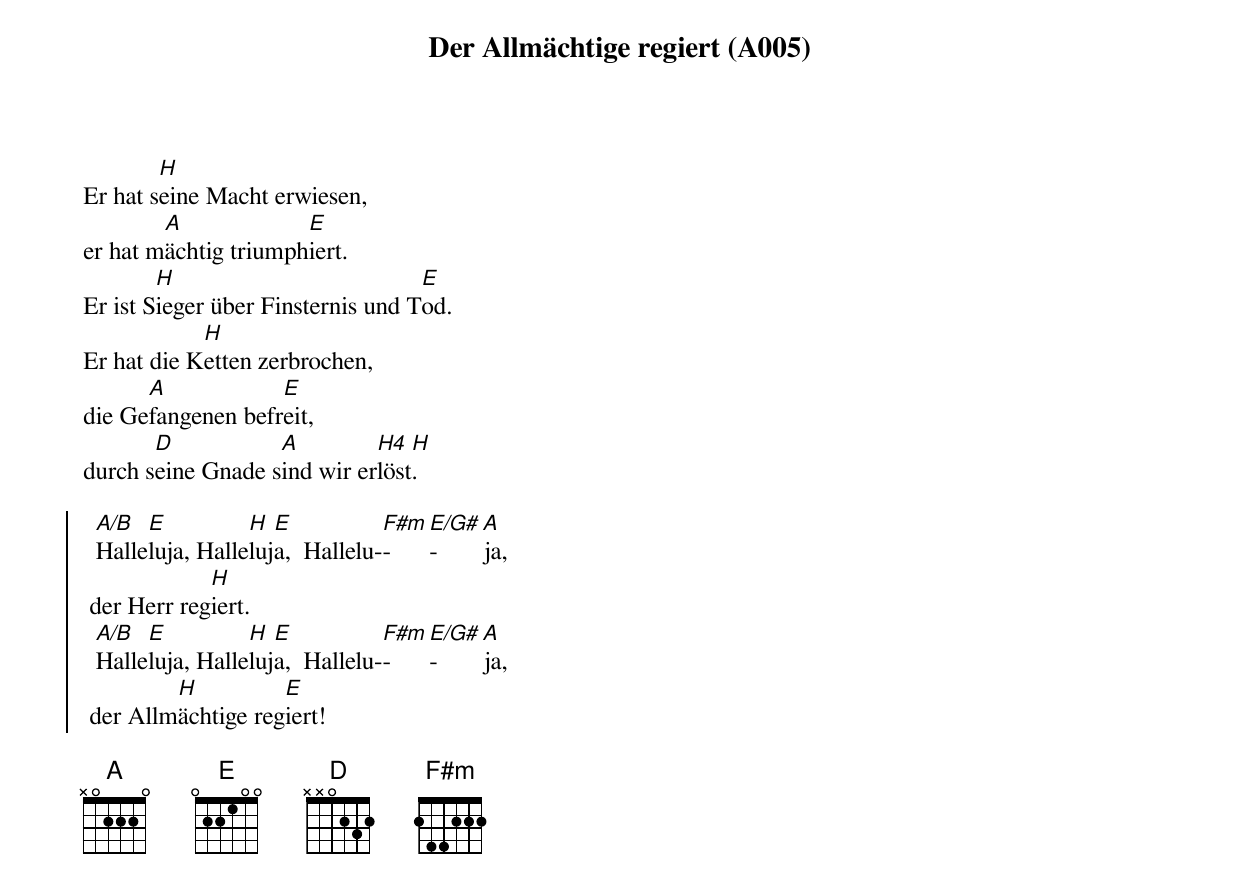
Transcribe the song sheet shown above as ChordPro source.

{title: Der Allmächtige regiert (A005)}
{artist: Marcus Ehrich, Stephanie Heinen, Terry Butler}

Er hat s[H]eine Macht erwiesen,
er hat m[A]ächtig triumph[E]iert.
Er ist S[H]ieger über Finsternis und T[E]od.
Er hat die K[H]etten zerbrochen,
die Ge[A]fangenen befr[E]eit,
durch s[D]eine Gnade s[A]ind wir er[H4]löst[H].

{soc}
  [A/B]Halle[E]luja, Halle[H]luj[E]a,  Hallelu-[F#m]- [E/G#]- [A]ja,
 der Herr reg[H]iert.
  [A/B]Halle[E]luja, Halle[H]luj[E]a,  Hallelu-[F#m]- [E/G#]- [A]ja,
 der Allm[H]ächtige reg[E]iert!
 {eoc}

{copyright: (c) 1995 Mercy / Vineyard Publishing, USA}
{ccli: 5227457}
